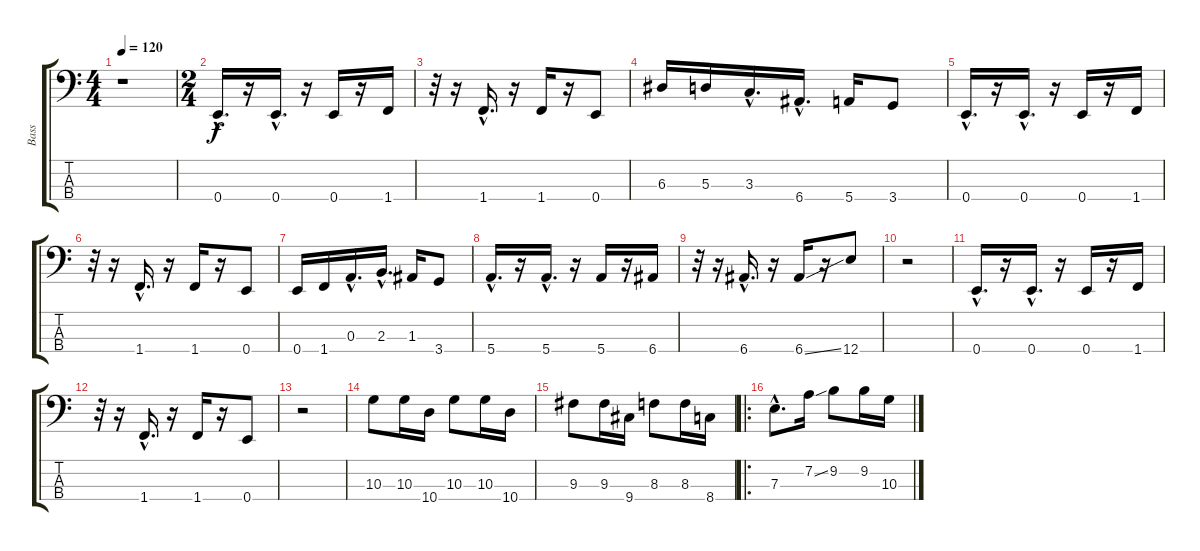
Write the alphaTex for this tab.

\track ("Bass" "Bass") {instrument electricbassfinger}
\staff {score tabs}
\tuning (G2 D2 A1 E1) {hide}
\ts (4 4)
\tempo 120
\clef f4
\ks c
r.1{dy f instrument electricbassfinger} |
\ts (2 4)
0.4{hac}.16{d} r.16 0.4{hac}.16{d} r.16 0.4.16 r.16 1.4.16 |
r.32 r.16 1.4{hac}.16{d} r.16 1.4.16 r.16 0.4.8 |
6.3.16 5.3.16 3.3{hac}.16{d} 6.4{hac}.16{d} 5.4.16 3.4.8 |
0.4{hac}.16{d} r.16 0.4{hac}.16{d} r.16 0.4.16 r.16 1.4.16 |
r.32 r.16 1.4{hac}.16{d} r.16 1.4.16 r.16 0.4.8 |
0.4.16 1.4.16 0.3{hac}.16{d} 2.3{hac}.16{d} 1.3.16 3.4.8 |
5.4{hac}.16{d} r.16 5.4{hac}.16{d} r.16 5.4.16 r.16 6.4.16 |
r.32 r.16 6.4{hac}.16{d} r.16 6.4{ss}.16 r.16 12.4.8 |
r.2 |
0.4{hac}.16{d} r.16 0.4{hac}.16{d} r.16 0.4.16 r.16 1.4.16 |
r.32 r.16 1.4{hac}.16{d} r.16 1.4.16 r.16 0.4.8 |
r.2 |
10.3.8 10.3.16 10.4.16 10.3.8 10.3.16 10.4.16 |
9.3.8 9.3.16 9.4.16 8.3.8 8.3.16 8.4.16 |
\ro
7.3{hac}.8{d} 7.2{ss}.16 9.2.8 9.2.16 10.3.16
